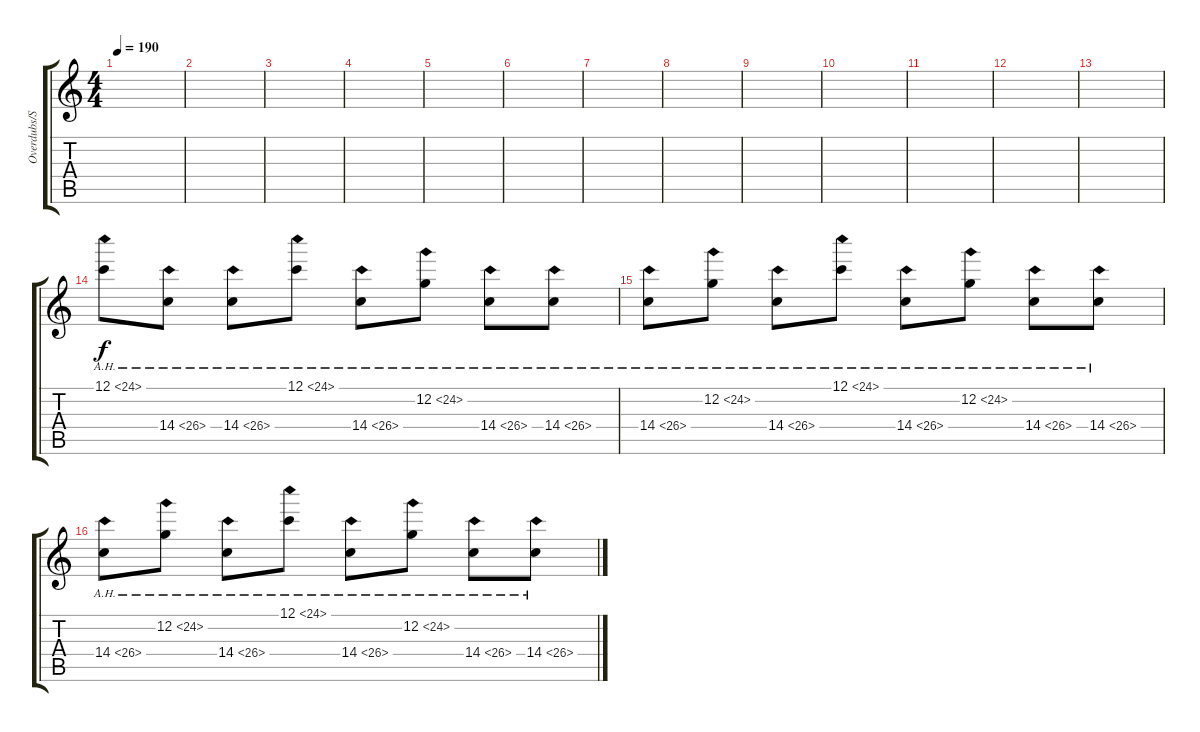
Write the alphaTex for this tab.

\track ("Overdubs/Synth" "Overdubs/S") {instrument distortionguitar}
\staff {score tabs}
\tuning (C4 G3 Eb3 Bb2 F2 C2) {hide}
\ts (4 4)
\tempo 190
\clef g2
\ks c
|
|
|
|
|
|
|
|
|
|
|
|
|
12.1{ah 12}.8 14.4{ah 12}.8 14.4{ah 12}.8 12.1{ah 12}.8 14.4{ah 12}.8 12.2{ah 12}.8 14.4{ah 12}.8 14.4{ah 12}.8 |
14.4{ah 12}.8 12.2{ah 12}.8 14.4{ah 12}.8 12.1{ah 12}.8 14.4{ah 12}.8 12.2{ah 12}.8 14.4{ah 12}.8 14.4{ah 12}.8 |
14.4{ah 12}.8 12.2{ah 12}.8 14.4{ah 12}.8 12.1{ah 12}.8 14.4{ah 12}.8 12.2{ah 12}.8 14.4{ah 12}.8 14.4{ah 12}.8
